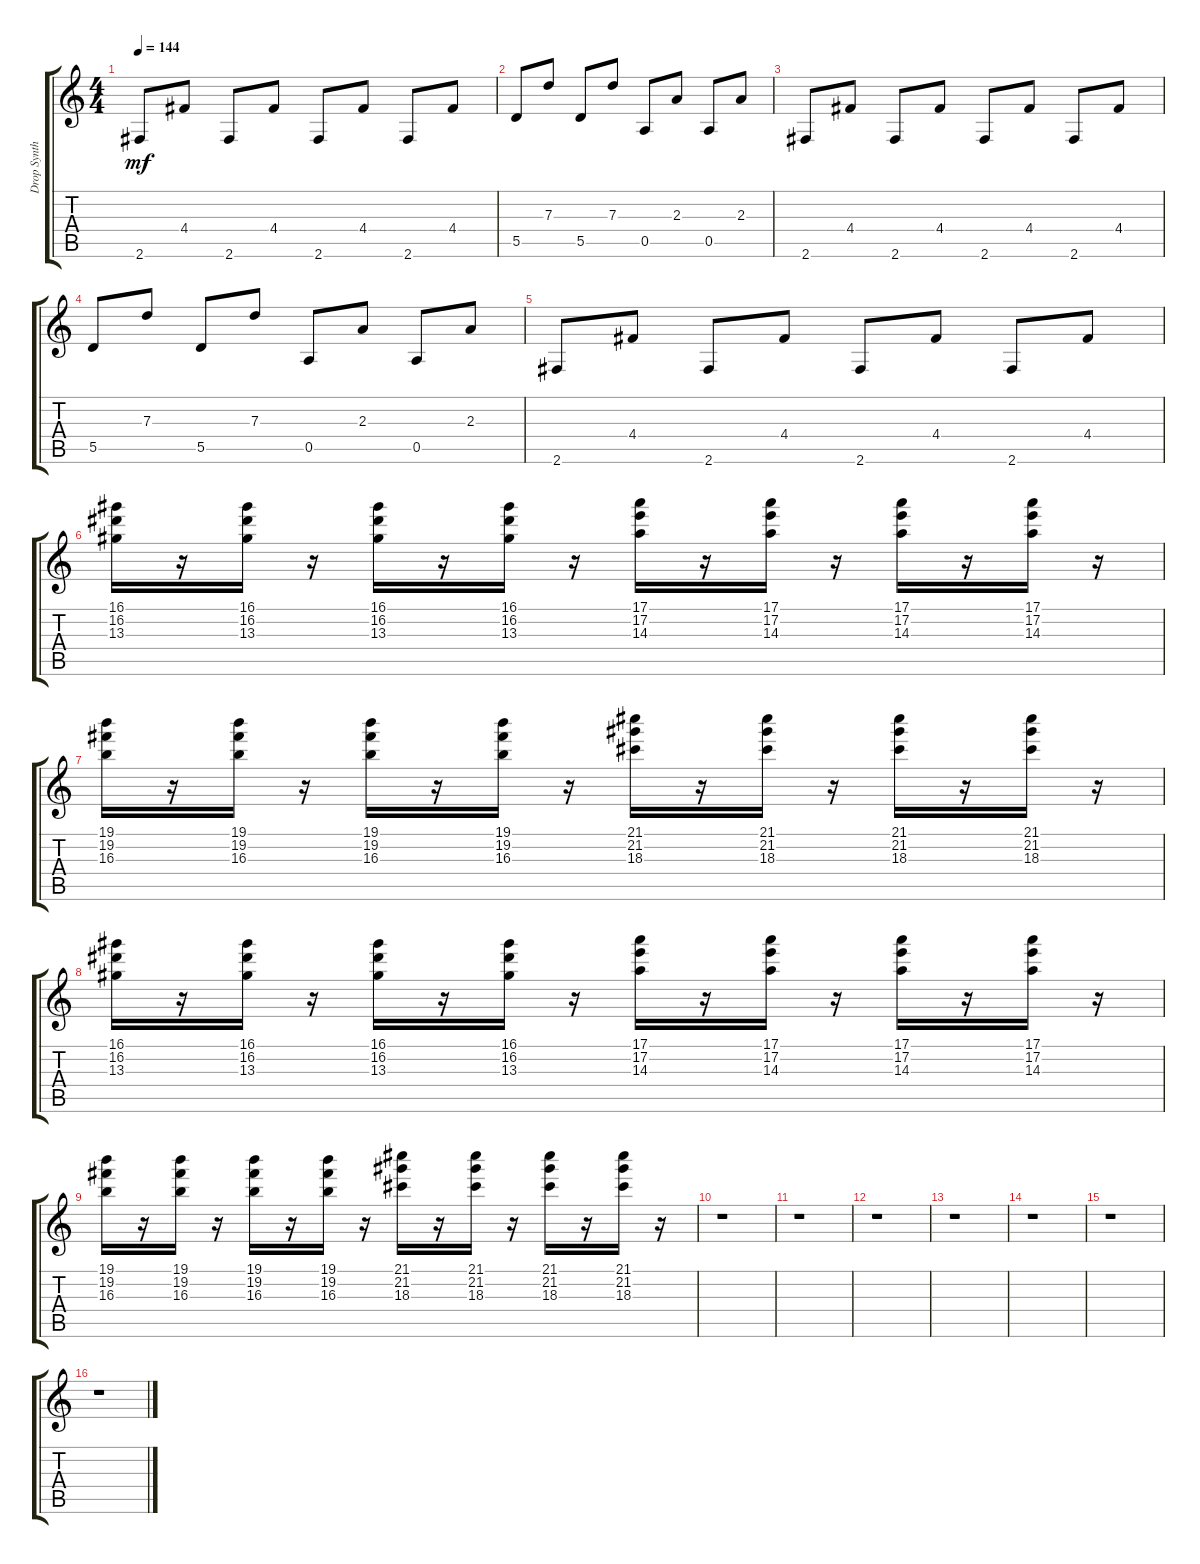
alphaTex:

\track ("Drop Synth" "Drop Synth") {instrument synthbass1}
\staff {score tabs}
\tuning (E4 B3 G3 D3 A2 E2) {hide}
\ts (4 4)
\tempo 144
\clef g2
\ks c
2.6.8{dy mf} 4.4.8 2.6.8 4.4.8 2.6.8 4.4.8 2.6.8 4.4.8 |
5.5.8 7.3.8 5.5.8 7.3.8 0.5.8 2.3.8 0.5.8 2.3.8 |
2.6.8 4.4.8 2.6.8 4.4.8 2.6.8 4.4.8 2.6.8 4.4.8 |
5.5.8 7.3.8 5.5.8 7.3.8 0.5.8 2.3.8 0.5.8 2.3.8 |
2.6.8 4.4.8 2.6.8 4.4.8 2.6.8 4.4.8 2.6.8 4.4.8 |
(16.1 16.2 13.3).16 r.16 (16.1 16.2 13.3).16 r.16 (16.1 16.2 13.3).16 r.16 (16.1 16.2 13.3).16 r.16 (17.1 17.2 14.3).16 r.16 (17.1 17.2 14.3).16 r.16 (17.1 17.2 14.3).16 r.16 (17.1 17.2 14.3).16 r.16 |
(19.1 19.2 16.3).16 r.16 (19.1 19.2 16.3).16 r.16 (19.1 19.2 16.3).16 r.16 (19.1 19.2 16.3).16 r.16 (21.1 21.2 18.3).16 r.16 (21.1 21.2 18.3).16 r.16 (21.1 21.2 18.3).16 r.16 (21.1 21.2 18.3).16 r.16 |
(16.1 16.2 13.3).16 r.16 (16.1 16.2 13.3).16 r.16 (16.1 16.2 13.3).16 r.16 (16.1 16.2 13.3).16 r.16 (17.1 17.2 14.3).16 r.16 (17.1 17.2 14.3).16 r.16 (17.1 17.2 14.3).16 r.16 (17.1 17.2 14.3).16 r.16 |
(19.1 19.2 16.3).16 r.16 (19.1 19.2 16.3).16 r.16 (19.1 19.2 16.3).16 r.16 (19.1 19.2 16.3).16 r.16 (21.1 21.2 18.3).16 r.16 (21.1 21.2 18.3).16 r.16 (21.1 21.2 18.3).16 r.16 (21.1 21.2 18.3).16 r.16 |
r.1 |
r.1 |
r.1 |
r.1 |
r.1 |
r.1 |
r.1
